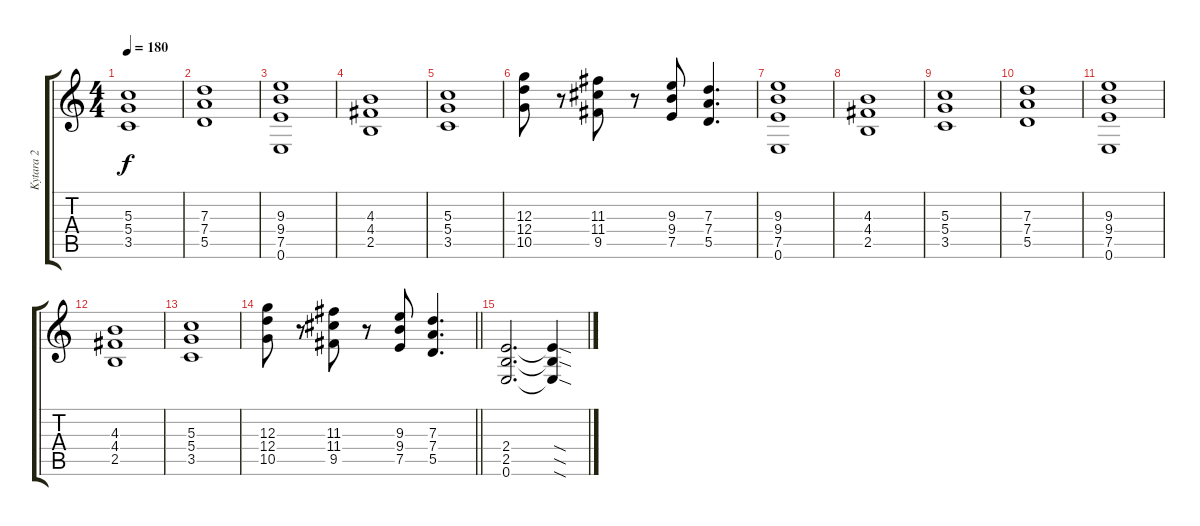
\track ("Kytara 2 " "Kytara 2 ") {instrument distortionguitar}
\staff {score tabs}
\tuning (E4 B3 G3 D3 A2 E2) {hide}
\ts (4 4)
\tempo 180
\clef g2
\ks c
(5.3 5.4 3.5).1{dy f} |
(7.3 7.4 5.5).1 |
(9.3 9.4 7.5 0.6).1 |
(4.3 4.4 2.5).1 |
(5.3 5.4 3.5).1 |
(12.3 12.4 10.5).8 r.8 (11.3 11.4 9.5).8 r.8 (9.3 9.4 7.5).8 (7.3 7.4 5.5).4{d} |
(9.3 9.4 7.5 0.6).1 |
(4.3 4.4 2.5).1 |
(5.3 5.4 3.5).1 |
(7.3 7.4 5.5).1 |
(9.3 9.4 7.5 0.6).1 |
(4.3 4.4 2.5).1 |
(5.3 5.4 3.5).1 |
\barLineRight lightlight
(12.3 12.4 10.5).8 r.8 (11.3 11.4 9.5).8 r.8 (9.3 9.4 7.5).8 (7.3 7.4 5.5).4{d} |
(2.4 2.5 0.6).2{d} (2.4{sod t} 2.5{sod t} 0.6{sod t}).4
